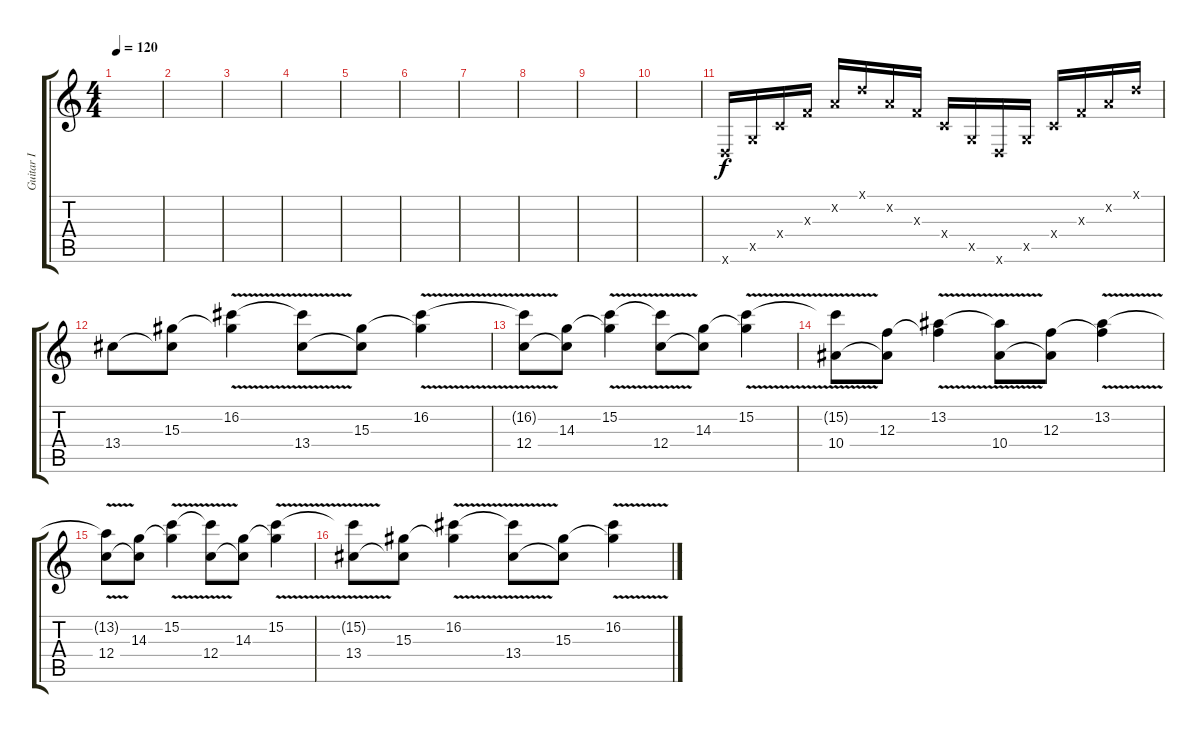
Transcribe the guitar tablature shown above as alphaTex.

\track ("Guitar I" "Guitar I") {instrument distortionguitar}
\staff {score tabs}
\tuning (D4 A3 F3 C3 G2 D2) {hide}
\ts (4 4)
\tempo 120
\clef g2
\ks c
|
|
|
|
|
|
|
|
|
|
0.6{x}.16 0.5{x}.16 0.4{x}.16 0.3{x}.16 0.2{x}.16 0.1{x}.16 0.2{x}.16 0.3{x}.16 0.4{x}.16 0.5{x}.16 0.6{x}.16 0.5{x}.16 0.4{x}.16 0.3{x}.16 0.2{x}.16 0.1{x}.16 |
13.4.8 (15.3 13.4{t}).8 (16.2{v} 15.3{t}).4 (16.2{t} 13.4).8 (15.3 13.4{t}).8 (16.2{v} 15.3{t}).4 |
(16.2{t} 12.4).8 (14.3 12.4{t}).8 (15.2{v} 14.3{t}).4 (15.2{t} 12.4).8 (14.3 12.4{t}).8 (15.2{v} 14.3{t}).4 |
(15.2{t} 10.4).8 (12.3 10.4{t}).8 (13.2{v} 12.3{t}).4 (13.2{t} 10.4).8 (12.3 10.4{t}).8 (13.2{v} 12.3{t}).4 |
(13.2{t} 12.4).8 (14.3 12.4{t}).8 (15.2{v} 14.3{t}).4 (15.2{t} 12.4).8 (14.3 12.4{t}).8 (15.2{v} 14.3{t}).4 |
(15.2{t} 13.4).8 (15.3 13.4{t}).8 (16.2{v} 15.3{t}).4 (16.2{t} 13.4).8 (15.3 13.4{t}).8 (16.2{v} 15.3{t}).4
